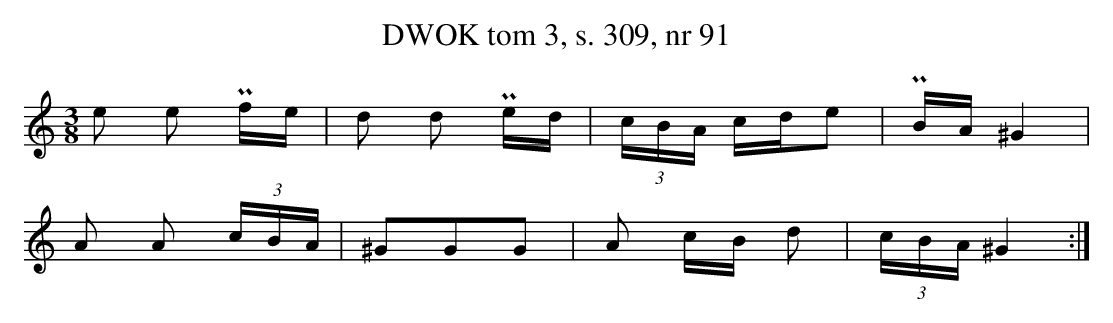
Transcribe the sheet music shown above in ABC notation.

X:1
T: DWOK tom 3, s. 309, nr 91
L: 1/16
M: 3/8
K: C
e2 e2 Pfe | d2 d2 Ped | (3cBA cde2 | PBA ^G4 |
A2 A2 (3cBA | ^G2G2G2 | A2 cB d2  | (3cBA  ^G4 :|
